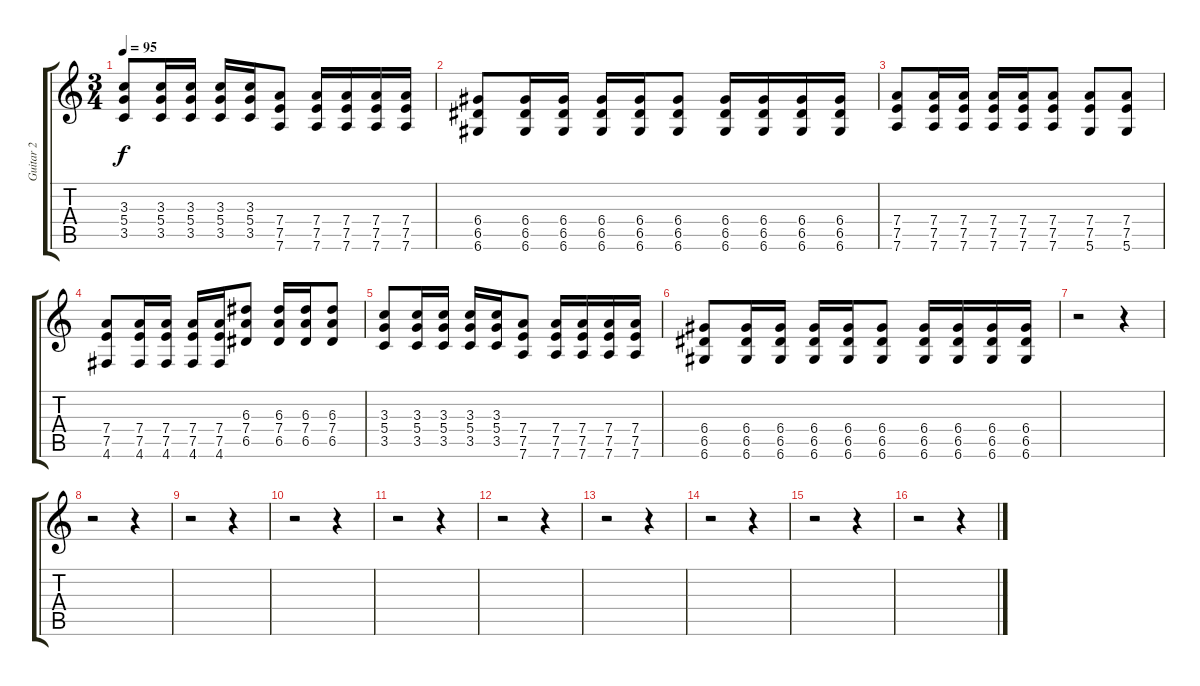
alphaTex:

\track ("Guitar 2" "Guitar 2") {instrument distortionguitar}
\staff {score tabs}
\tuning (E4 D4 A3 D3 A2 D2) {hide}
\ts (3 4)
\tempo 95
\clef g2
\ks c
(3.3 5.4 3.5).8{dy f} (3.3 5.4 3.5).16 (3.3 5.4 3.5).16 (3.3 5.4 3.5).16 (3.3 5.4 3.5).16 (7.4 7.5 7.6).8 (7.4 7.5 7.6).16 (7.4 7.5 7.6).16 (7.4 7.5 7.6).16 (7.4 7.5 7.6).16 |
(6.4 6.5 6.6).8 (6.4 6.5 6.6).16 (6.4 6.5 6.6).16 (6.4 6.5 6.6).16 (6.4 6.5 6.6).16 (6.4 6.5 6.6).8 (6.4 6.5 6.6).16 (6.4 6.5 6.6).16 (6.4 6.5 6.6).16 (6.4 6.5 6.6).16 |
(7.4 7.5 7.6).8 (7.4 7.5 7.6).16 (7.4 7.5 7.6).16 (7.4 7.5 7.6).16 (7.4 7.5 7.6).16 (7.4 7.5 7.6).8 (7.4 7.5 5.6).8 (7.4 7.5 5.6).8 |
(7.4 7.5 4.6).8 (7.4 7.5 4.6).16 (7.4 7.5 4.6).16 (7.4 7.5 4.6).16 (7.4 7.5 4.6).16 (6.3 7.4 6.5).8 (6.3 7.4 6.5).16 (6.3 7.4 6.5).16 (6.3 7.4 6.5).8 |
(3.3 5.4 3.5).8 (3.3 5.4 3.5).16 (3.3 5.4 3.5).16 (3.3 5.4 3.5).16 (3.3 5.4 3.5).16 (7.4 7.5 7.6).8 (7.4 7.5 7.6).16 (7.4 7.5 7.6).16 (7.4 7.5 7.6).16 (7.4 7.5 7.6).16 |
(6.4 6.5 6.6).8 (6.4 6.5 6.6).16 (6.4 6.5 6.6).16 (6.4 6.5 6.6).16 (6.4 6.5 6.6).16 (6.4 6.5 6.6).8 (6.4 6.5 6.6).16 (6.4 6.5 6.6).16 (6.4 6.5 6.6).16 (6.4 6.5 6.6).16 |
\section ("" "")
r.2 r.4 |
r.2 r.4 |
r.2 r.4 |
r.2 r.4 |
r.2 r.4 |
r.2 r.4 |
r.2 r.4 |
r.2 r.4 |
\section ("" "")
r.2 r.4 |
r.2 r.4
